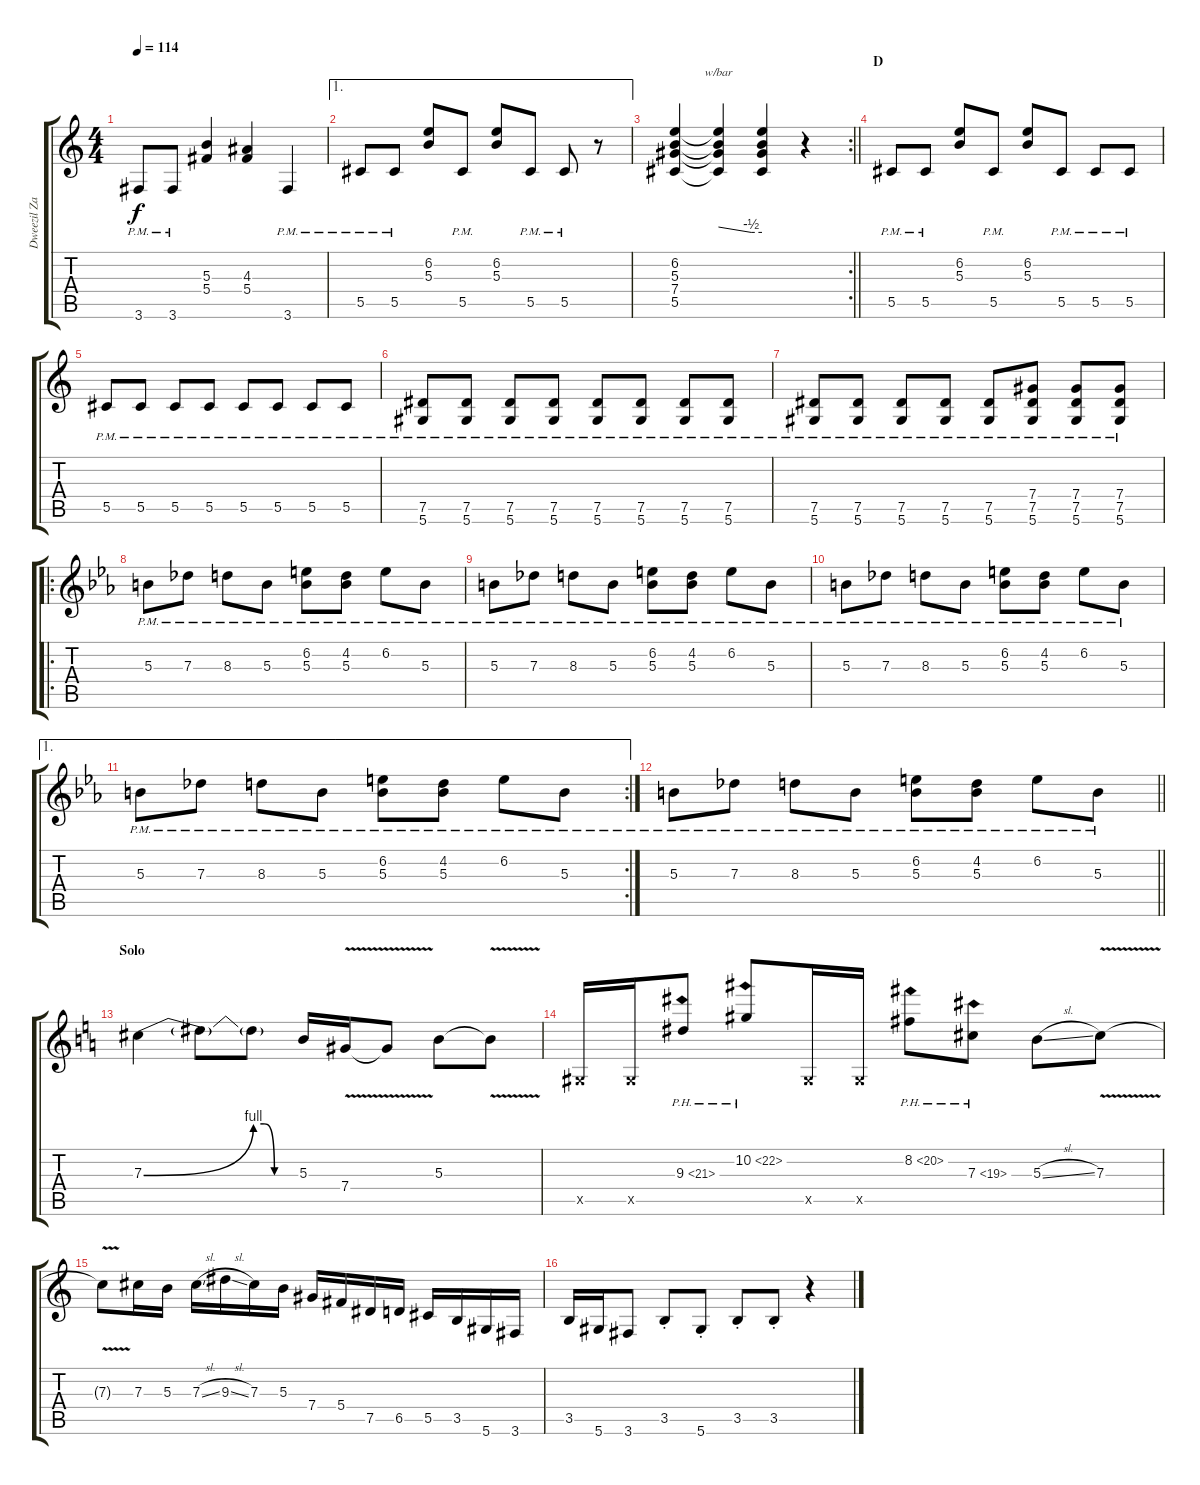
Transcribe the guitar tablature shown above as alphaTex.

\track ("Dweezil Zappa" "Dweezil Za") {instrument distortionguitar}
\staff {score tabs}
\tuning (Eb4 Bb3 Gb3 Db3 Ab2 Eb2) {hide}
\ts (4 4)
\tempo 114
\clef g2
\ks c
3.6{pm}.8{dy f} 3.6{pm}.8 (5.3 5.4).4 (4.3 5.4).4 3.6{pm}.4 |
\ae 1
5.5{pm}.8 5.5{pm}.8 (6.2 5.3).8 5.5{pm}.8 (6.2 5.3).8 5.5{pm}.8 5.5{pm}.8 r.8 |
\rc 2
\barLineRight lightlight
(6.2 5.3 7.4 5.5).4 (6.2{t} 5.3{t} 7.4{t} 5.5{t}).4{tbe (custom default 0 0 45 -2 60 -2)} (6.2{t} 5.3{t} 7.4{t} 5.5{t}).4 r.4 |
\section ("" "D")
5.5{pm}.8 5.5{pm}.8 (6.2 5.3).8 5.5{pm}.8 (6.2 5.3).8 5.5{pm}.8 5.5{pm}.8 5.5{pm}.8 |
5.5{pm}.8 5.5{pm}.8 5.5{pm}.8 5.5{pm}.8 5.5{pm}.8 5.5{pm}.8 5.5{pm}.8 5.5{pm}.8 |
(7.5{pm} 5.6{pm}).8 (7.5{pm} 5.6{pm}).8 (7.5{pm} 5.6{pm}).8 (7.5{pm} 5.6{pm}).8 (7.5{pm} 5.6{pm}).8 (7.5{pm} 5.6{pm}).8 (7.5{pm} 5.6{pm}).8 (7.5{pm} 5.6{pm}).8 |
(7.5{pm} 5.6{pm}).8 (7.5{pm} 5.6{pm}).8 (7.5{pm} 5.6{pm}).8 (7.5{pm} 5.6{pm}).8 (7.5 5.6{pm}).8 (7.4 7.5 5.6{pm}).8 (7.4 7.5 5.6{pm}).8 (7.4 7.5 5.6{pm}).8 |
\ro
\ks cminor
5.3{pm}.8 7.3{pm}.8 8.3{pm}.8 5.3{pm}.8 (6.2{pm} 5.3{pm}).8 (4.2{pm} 5.3{pm}).8 6.2{pm}.8 5.3{pm}.8 |
5.3{pm}.8 7.3{pm}.8 8.3{pm}.8 5.3{pm}.8 (6.2{pm} 5.3{pm}).8 (4.2{pm} 5.3{pm}).8 6.2{pm}.8 5.3{pm}.8 |
5.3{pm}.8 7.3{pm}.8 8.3{pm}.8 5.3{pm}.8 (6.2{pm} 5.3{pm}).8 (4.2{pm} 5.3{pm}).8 6.2{pm}.8 5.3{pm}.8 |
\ae 1
\rc 2
5.3{pm}.8 7.3{pm}.8 8.3{pm}.8 5.3{pm}.8 (6.2{pm} 5.3{pm}).8 (4.2{pm} 5.3{pm}).8 6.2{pm}.8 5.3{pm}.8 |
\barLineRight lightlight
5.3{pm}.8 7.3{pm}.8 8.3{pm}.8 5.3{pm}.8 (6.2{pm} 5.3{pm}).8 (4.2{pm} 5.3{pm}).8 6.2{pm}.8 5.3{pm}.8 |
\section ("" "Solo")
\ks aminor
7.3{be (bend 0 0 60 4)}.4 7.3{t}.8 7.3{be (custom 0 4 15 4 30 0 60 0) t}.8 5.3.16 7.4{v}.16 7.4{t}.8 5.3.8 5.3{v t}.8 |
0.5{x}.16 0.5{x}.16 9.3{ph 12}.8 10.2{ph 12}.8 0.5{x}.16 0.5{x}.16 8.2{ph 12}.8 7.3{ph 12}.8 5.3{sl}.8 7.3{v}.8 |
7.3{t}.8 7.3.16 5.3.16 7.3{sl}.16 9.3{sl}.16 7.3.16 5.3.16 7.4.16 5.4.16 7.5.16 6.5.16 5.5.16 3.5.16 5.6.16 3.6.16 |
3.5.16 5.6.16 3.6.8 3.5{st}.8 5.6{st}.8 3.5{st}.8 3.5{st}.8 r.4
